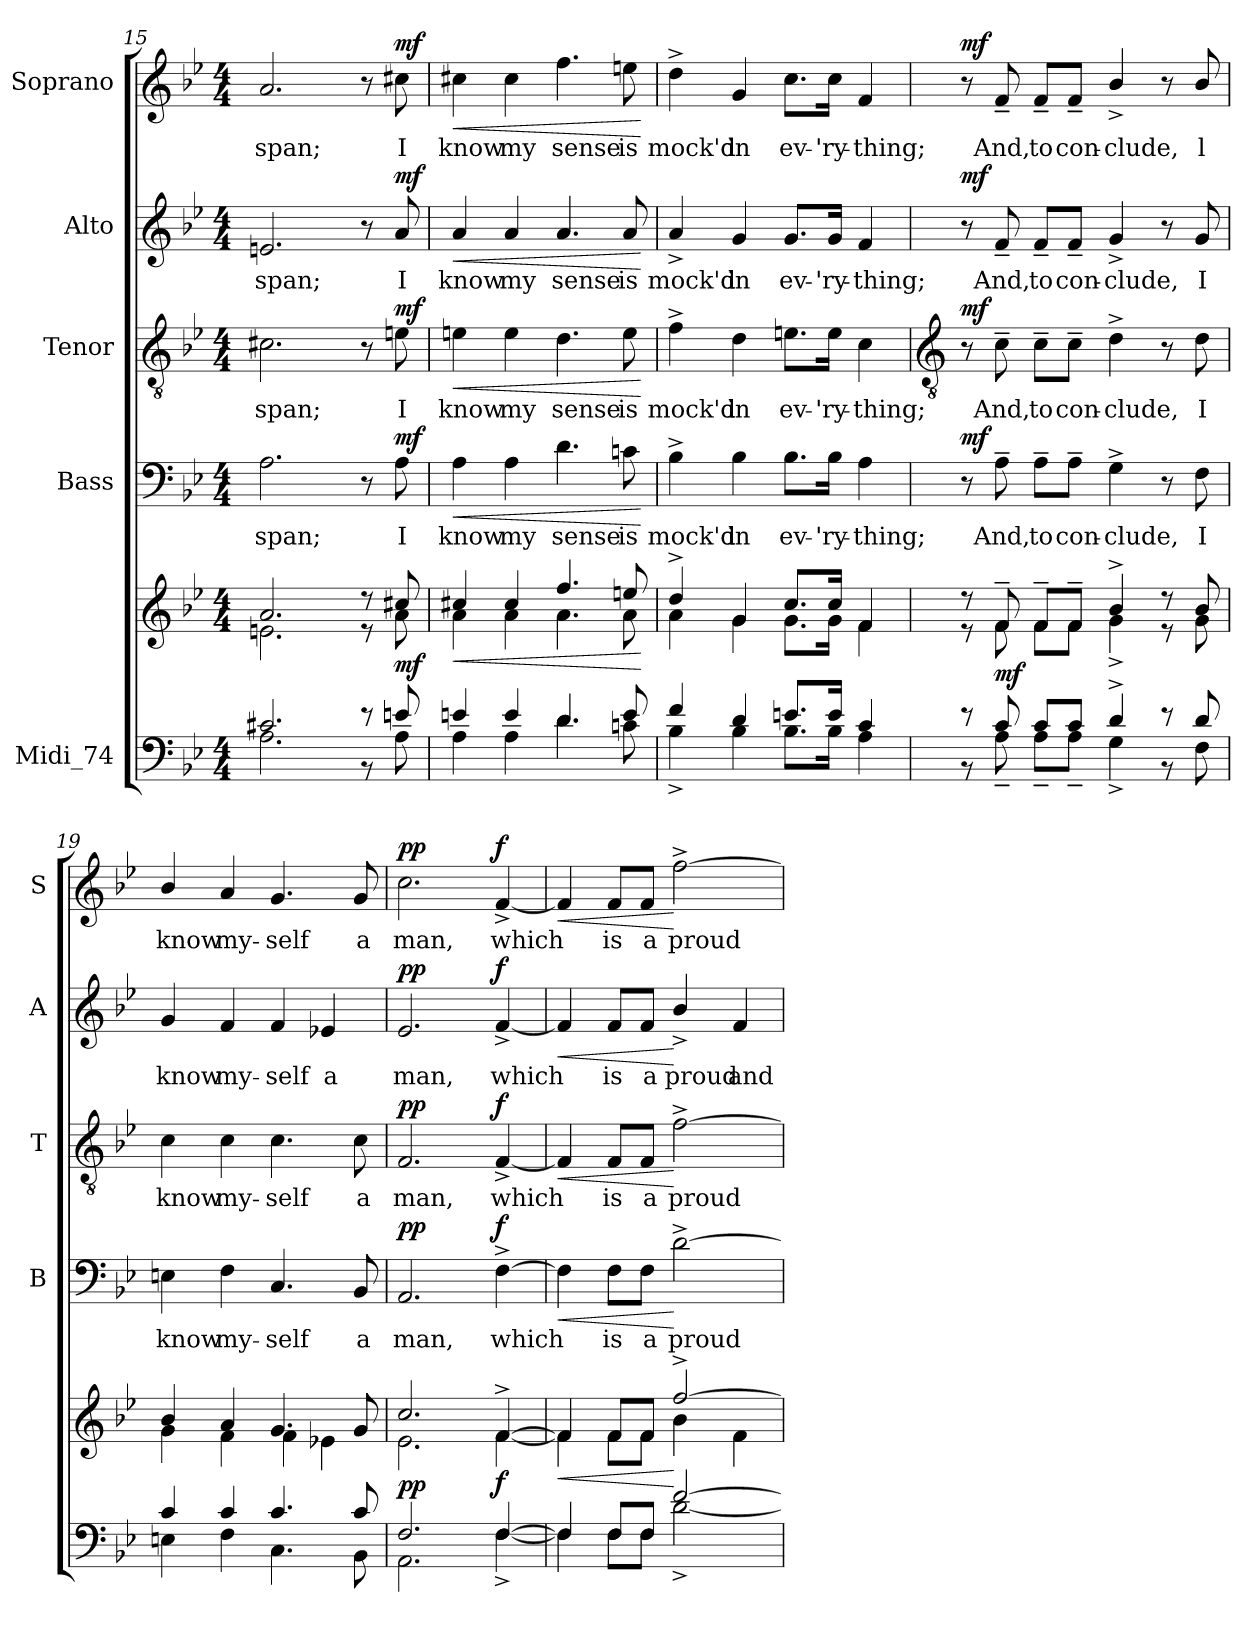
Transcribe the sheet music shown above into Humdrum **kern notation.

**kern	**kern	**dynam	**kern	**text	**dynam	**kern	**text	**dynam	**kern	**text	**dynam	**kern	**text	**dynam
*part5	*part5	*part5	*part4	*part4	*part4	*part3	*part3	*part3	*part2	*part2	*part2	*part1	*part1	*part1
*staff6	*staff5	*staff5/6	*staff4	*staff4	*staff4	*staff3	*staff3	*staff3	*staff2	*staff2	*staff2	*staff1	*staff1	*staff1
*I"Midi_74	*	*	*I"Bass	*	*	*I"Tenor	*	*	*I"Alto	*	*	*I"Soprano	*	*
*	*	*	*I'B	*	*	*I'T	*	*	*I'A	*	*	*I'S	*	*
*clefF4	*clefG2	*	*clefF4	*	*	*clefGv2	*	*	*clefG2	*	*	*clefG2	*	*
*k[b-e-]	*k[b-e-]	*	*k[b-e-]	*	*	*k[b-e-]	*	*	*k[b-e-]	*	*	*k[b-e-]	*	*
*B-:	*B-:	*	*B-:	*	*	*B-:	*	*	*B-:	*	*	*B-:	*	*
*M4/4	*M4/4	*	*M4/4	*	*	*M4/4	*	*	*M4/4	*	*	*M4/4	*	*
=15	=15	=15	=15	=15	=15	=15	=15	=15	=15	=15	=15	=15	=15	=15
*^	*^	*	*	*	*	*	*	*	*	*	*	*	*	*
!	!	!	!	!	!	!LO:LY:b	!	!	!LO:LY:b	!	!	!LO:LY:b	!	!	!LO:LY:b	!
2.c#X/	2.A\	2.a/	2.en\	.	2.A	span;	.	2.c#X	span;	.	2.en	span;	.	2.a	span;	.
8r	8r	8r	8r	.	8r	.	.	8r	.	.	8r	.	.	8r	.	.
!	!	!	!	!LO:DY:b	!	!LO:LY:b	!LO:DY:b	!	!LO:LY:b	!LO:DY:b	!	!LO:LY:b	!LO:DY:b	!	!LO:LY:b	!LO:DY:b
8en/	8A\	8cc#X/	8a\	mf	8A	I	mf	8en	I	mf	8a	I	mf	8cc#X	I	mf
=16	=16	=16	=16	=16	=16	=16	=16	=16	=16	=16	=16	=16	=16	=16	=16	=16
!	!	!	!	!LO:HP:b	!	!LO:LY:b	!LO:HP:b	!	!LO:LY:b	!LO:HP:b	!	!LO:LY:b	!LO:HP:b	!	!LO:LY:b	!LO:HP:b
4en/	4A\	4cc#X/	4a\	<	4A	know	<	4en	know	<	4a	know	<	4cc#X	know	<
!	!	!	!	!	!	!LO:LY:b	!	!	!LO:LY:b	!	!	!LO:LY:b	!	!	!LO:LY:b	!
4e/	4A\	4cc#/	4a\	.	4A	my	.	4e	my	.	4a	my	.	4cc#	my	.
!	!	!	!	!	!	!LO:LY:b	!	!	!LO:LY:b	!	!	!LO:LY:b	!	!	!LO:LY:b	!
4.d/	4.d\	4.ff/	4.a\	.	4.d	sense	.	4.d	sense	.	4.a	sense	.	4.ff	sense	.
!	!	!	!	!	!	!LO:LY:b	!	!	!LO:LY:b	!	!	!LO:LY:b	!	!	!LO:LY:b	!
8e/	8cn\	8een/	8a\	.	8cn	is	.	8e	is	.	8a	is	.	8een	is	.
*v	*v	*	*	*	*	*	*	*	*	*	*	*	*	*	*	*
*	*v	*v	*	*	*	*	*	*	*	*	*	*	*	*	*
.	.	[	.	.	[	.	.	[	.	.	[	.	.	[
=17	=17	=17	=17	=17	=17	=17	=17	=17	=17	=17	=17	=17	=17	=17
*^	*^	*	*	*	*	*	*	*	*	*	*	*	*	*
!	!	!	!	!	!	!LO:LY:b	!	!	!LO:LY:b	!	!	!LO:LY:b	!	!	!LO:LY:b	!
4f/	4B-^\	4dd^/	4a\	.	4B-^	mock'd	.	4f^	mock'd	.	4a^	mock'd	.	4dd^	mock'd	.
!	!	!	!	!	!	!LO:LY:b	!	!	!LO:LY:b	!	!	!LO:LY:b	!	!	!LO:LY:b	!
4d/	4B-\	4g/	4g\	.	4B-	in	.	4d	in	.	4g	in	.	4g	in	.
!	!	!	!	!	!	!LO:LY:b	!	!	!LO:LY:b	!	!	!LO:LY:b	!	!	!LO:LY:b	!
8.en/L	8.B-\L	8.cc/L	8.g\L	.	8.B-\L	ev-	.	8.en\L	ev-	.	8.g/L	ev-	.	8.cc\L	ev-	.
!	!	!	!	!	!	!LO:LY:b	!	!	!LO:LY:b	!	!	!LO:LY:b	!	!	!LO:LY:b	!
16e/J	16B-\J	16cc/J	16g\J	.	16B-\Jk	-'ry-	.	16e\Jk	-'ry-	.	16g/Jk	-'ry-	.	16cc\Jk	-'ry-	.
!	!	!	!	!	!	!LO:LY:b	!	!	!LO:LY:b	!	!	!LO:LY:b	!	!	!LO:LY:b	!
4c/	4A\	4f/	4f\	.	4A	-thing;	.	4c	-thing;	.	4f	-thing;	.	4f	-thing;	.
!!LO:LB:g=z
=18	=18	=18	=18	=18	=18	=18	=18	=18	=18	=18	=18	=18	=18	=18	=18	=18
*	*	*	*	*	*	*	*	*clefGv2	*	*	*	*	*	*	*	*
!	!	!	!	!	!	!	!LO:DY:b	!	!	!LO:DY:b	!	!	!LO:DY:b	!	!	!LO:DY:b
8r	8r	8r	8r	.	8r	.	mf	8r	.	mf	8r	.	mf	8r	.	mf
!	!	!	!	!LO:DY:b	!	!LO:LY:b	!	!	!LO:LY:b	!	!	!LO:LY:b	!	!	!LO:LY:b	!
8c	8A~\	8f~/	8f	mf	8A~	And,	.	8c~	And,	.	8f~	And,	.	8f~	And,	.
!	!	!	!	!	!	!LO:LY:b	!	!	!LO:LY:b	!	!	!LO:LY:b	!	!	!LO:LY:b	!
8c/L	8A~\L	8f~/L	8f\L	.	8A~\L	to	.	8c~\L	to	.	8f~/L	to	.	8f~/L	to	.
!	!	!	!	!	!	!LO:LY:b	!	!	!LO:LY:b	!	!	!LO:LY:b	!	!	!LO:LY:b	!
8c/J	8A~\J	8f~/J	8f\J	.	8A~\J	con-	.	8c~\J	con-	.	8f~/J	con-	.	8f~/J	con-	.
!	!	!	!	!	!	!LO:LY:b	!	!	!LO:LY:b	!	!	!LO:LY:b	!	!	!LO:LY:b	!
4d^/	4G^\	4b-^/	4g^\	.	4G^	-clude,	.	4d^	-clude,	.	4g^	-clude,	.	4b-^/	-clude,	.
8r	8r	8r	8r	.	8r	.	.	8r	.	.	8r	.	.	8r	.	.
!	!	!	!	!	!	!LO:LY:b	!	!	!LO:LY:b	!	!	!LO:LY:b	!	!	!LO:LY:b	!
8d/	8F\	8b-/	8g\	.	8F	I	.	8d	I	.	8g	I	.	8b-/	l	.
=19	=19	=19	=19	=19	=19	=19	=19	=19	=19	=19	=19	=19	=19	=19	=19	=19
!	!	!	!	!	!	!LO:LY:b	!	!	!LO:LY:b	!	!	!LO:LY:b	!	!	!LO:LY:b	!
4c/	4En\	4b-/	4g\	.	4En	know	.	4c	know	.	4g	know	.	4b-/	know	.
!	!	!	!	!	!	!LO:LY:b	!	!	!LO:LY:b	!	!	!LO:LY:b	!	!	!LO:LY:b	!
4c/	4F\	4a/	4f\	.	4F	my-	.	4c	my-	.	4f	my-	.	4a	my-	.
!	!	!	!	!	!	!LO:LY:b	!	!	!LO:LY:b	!	!	!LO:LY:b	!	!	!LO:LY:b	!
4.c/	4.C\	4.g/	4f\	.	4.C	-self	.	4.c	-self	.	4f	-self	.	4.g	-self	.
!	!	!	!	!	!	!	!	!	!	!	!	!LO:LY:b	!	!	!	!
.	.	.	4e-X\	.	.	.	.	.	.	.	4e-X	a	.	.	.	.
!	!	!	!	!	!	!LO:LY:b	!	!	!LO:LY:b	!	!	!	!	!	!LO:LY:b	!
8c/	8BB-\	8g/	.	.	8BB-	a	.	8c	a	.	.	.	.	8g	a	.
=20	=20	=20	=20	=20	=20	=20	=20	=20	=20	=20	=20	=20	=20	=20	=20	=20
!	!	!	!	!LO:DY:a=2	!	!LO:LY:b	!LO:DY:b	!	!LO:LY:b	!LO:DY:b	!	!LO:LY:b	!LO:DY:b	!	!LO:LY:b	!LO:DY:b
2.F/	2.AA\	2.cc/	2.e-\	pp	2.AA	man,	pp	2.F	man,	pp	2.e-	man,	pp	2.cc	man,	pp
!	!	!	!	!LO:DY:b	!	!LO:LY:b	!LO:DY:b	!	!LO:LY:b	!LO:DY:b	!	!LO:LY:b	!LO:DY:b	!	!LO:LY:b	!LO:DY:b
[4F/	[4F^\	[4f^/	[4f\	f	[4F^	which	f	[4F^	which	f	[4f^	which	f	[4f^	which	f
=21	=21	=21	=21	=21	=21	=21	=21	=21	=21	=21	=21	=21	=21	=21	=21	=21
!	!	!	!	!LO:HP:b	!	!	!LO:HP:b	!	!	!LO:HP:b	!	!	!LO:HP:b	!	!	!LO:HP:b
4F/]	4F\]	4f/]	4f\]	<	4F]	.	<	4F]	.	<	4f]	.	<	4f]	.	<
!	!	!	!	!	!	!LO:LY:b	!	!	!LO:LY:b	!	!	!LO:LY:b	!	!	!LO:LY:b	!
8F/L	8F\L	8f/L	8f\L	.	8F\L	is	.	8F/L	is	.	8f/L	is	.	8f/L	is	.
!	!	!	!	!	!	!LO:LY:b	!	!	!LO:LY:b	!	!	!LO:LY:b	!	!	!LO:LY:b	!
8F/J	8F\J	8f/J	8f\J	.	8F\J	a	.	8F/J	a	.	8f/J	a	.	8f/J	a	.
!	!	!	!	!	!	!LO:LY:b	!	!	!LO:LY:b	!	!	!LO:LY:b	!	!	!LO:LY:b	!
[2f/	[2d^\	[2ff^/	4b-\	[	[2d^	proud	[	[2f^	proud	[	4b-^/	proud	[	[2ff^	proud	[
!	!	!	!	!	!	!	!	!	!	!	!	!LO:LY:b	!	!	!	!
.	.	.	4f\	.	.	.	.	.	.	.	4f	and	.	.	.	.
*v	*v	*	*	*	*	*	*	*	*	*	*	*	*	*	*	*
*	*v	*v	*	*	*	*	*	*	*	*	*	*	*	*	*
=	=	=	=	=	=	=	=	=	=	=	=	=	=	=
*-	*-	*-	*-	*-	*-	*-	*-	*-	*-	*-	*-	*-	*-	*-
